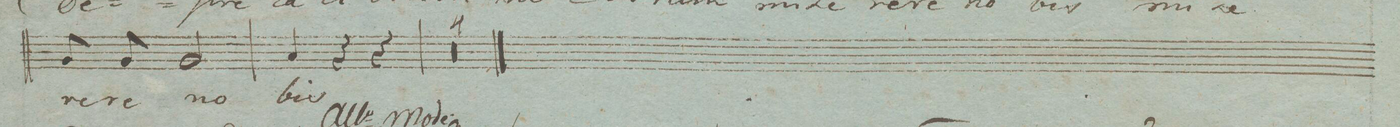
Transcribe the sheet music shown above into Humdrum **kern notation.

**kern	**text	**dynam
*I"Basso Tutti	*	*
*clefF4	*	*
*k[b-e-a-]	*	*
*M3/4	*	*
8BB-/	-re-	.
8BB-/	-re	.
2BB-/	no-	.
=64	=64	=64
4C/	-bis	.
4r	.	.
4r	.	.
=65	=65	=65
0.r	.	.
=66	=66	=66
=67	=67	=67
=68	=68	=68
==	==	==
*-	*-	*-
